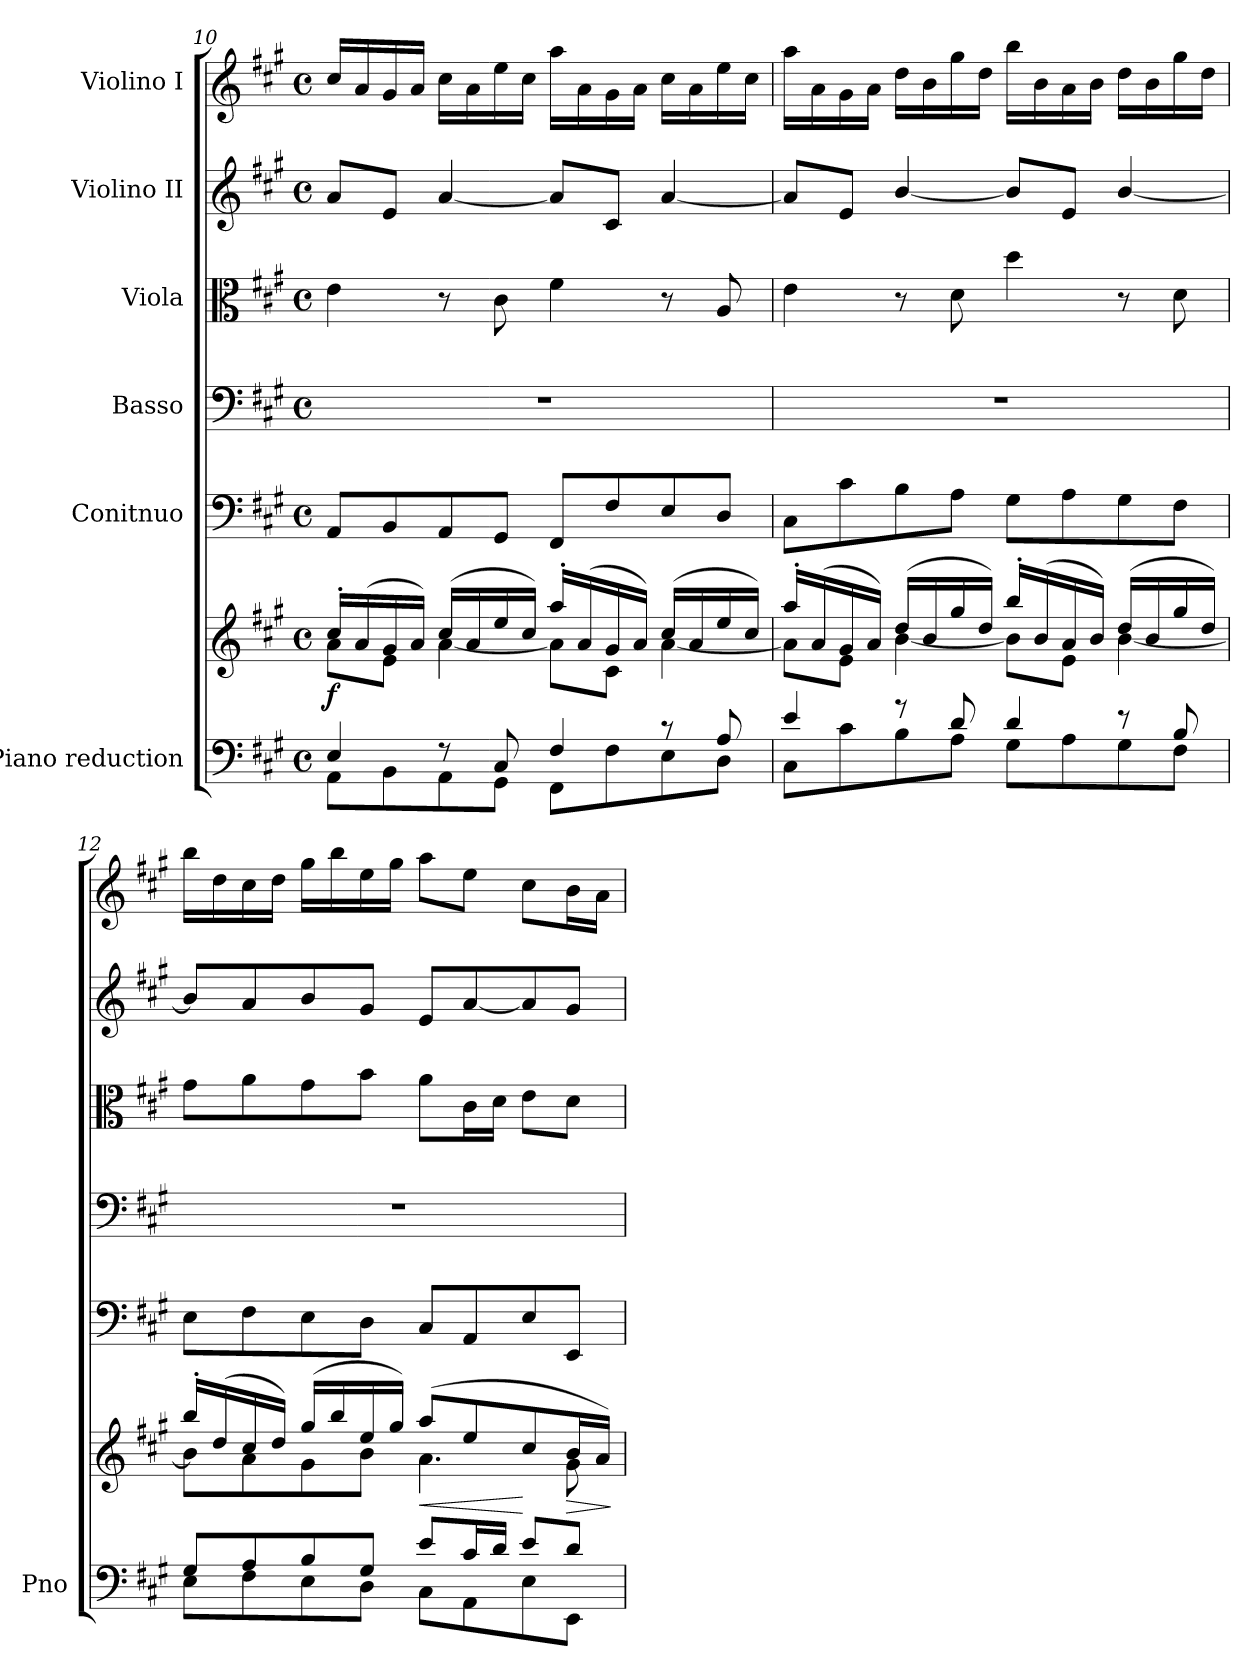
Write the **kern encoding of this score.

**kern	**kern	**dynam	**kern	**kern	**kern	**kern	**kern
*part6	*part6	*part6	*part5	*part4	*part3	*part2	*part1
*staff7	*staff6	*staff6/7	*staff5	*staff4	*staff3	*staff2	*staff1
*I"Piano reduction	*	*	*I"Conitnuo	*I"Basso	*I"Viola	*I"Violino II	*I"Violino I
*I'Pno	*	*	*	*	*	*	*
*clefF4	*clefG2	*	*clefF4	*clefF4	*clefC3	*clefG2	*clefG2
*k[f#c#g#]	*k[f#c#g#]	*	*k[f#c#g#]	*k[f#c#g#]	*k[f#c#g#]	*k[f#c#g#]	*k[f#c#g#]
*M4/4	*M4/4	*	*M4/4	*M4/4	*M4/4	*M4/4	*M4/4
*met(c)	*met(c)	*	*met(c)	*met(c)	*met(c)	*met(c)	*met(c)
=10	=10	=10	=10	=10	=10	=10	=10
*^	*^	*	*	*	*	*	*
!	!	!	!	!LO:DY:b	!	!	!	!	!
4E/	8AA\L	16cc#'/LL	8a\L	f	8AA/L	1r	4e\	8a/L	16cc#/LL
.	.	(16a/	.	.	.	.	.	.	16a/
.	8BB\	16g#/	8e\J	.	8BB/	.	.	8e/J	16g#/
.	.	16a/JJ)	.	.	.	.	.	.	16a/JJ
8r	8AA\	(16cc#/LL	[4a\	.	8AA/	.	8r	[4a/	16cc#\LL
.	.	16a/	.	.	.	.	.	.	16a\
8C#/	8GG#\J	16ee/	.	.	8GG#/J	.	8c#\	.	16ee\
.	.	16cc#/JJ)	.	.	.	.	.	.	16cc#\JJ
4F#/	8FF#\L	16aa'/LL	8a\L]	.	8FF#/L	.	4f#\	8a/L]	16aa\LL
.	.	(16a/	.	.	.	.	.	.	16a\
.	8F#\	16g#/	8c#\J	.	8F#/	.	.	8c#/J	16g#\
.	.	16a/JJ)	.	.	.	.	.	.	16a\JJ
8r	8E\	(16cc#/LL	[4a\	.	8E/	.	8r	[4a/	16cc#\LL
.	.	16a/	.	.	.	.	.	.	16a\
8A/	8D\J	16ee/	.	.	8D/J	.	8A/	.	16ee\
.	.	16cc#/JJ)	.	.	.	.	.	.	16cc#\JJ
=11	=11	=11	=11	=11	=11	=11	=11	=11	=11
4e/	8C#\L	16aa'/LL	8a\L]	.	8C#\L	1r	4e\	8a/L]	16aa\LL
.	.	(16a/	.	.	.	.	.	.	16a\
.	8c#\	16g#/	8e\J	.	8c#\	.	.	8e/J	16g#\
.	.	16a/JJ)	.	.	.	.	.	.	16a\JJ
8r	8B\	(16dd/LL	[4b\	.	8B\	.	8r	[4b/	16dd\LL
.	.	16b/	.	.	.	.	.	.	16b\
8d/	8A\J	16gg#/	.	.	8A\J	.	8d\	.	16gg#\
.	.	16dd/JJ)	.	.	.	.	.	.	16dd\JJ
4d/	8G#\L	16bb'/LL	8b\L]	.	8G#\L	.	4dd\	8b/L]	16bb\LL
.	.	(16b/	.	.	.	.	.	.	16b\
.	8A\	16a/	8e\J	.	8A\	.	.	8e/J	16a\
.	.	16b/JJ)	.	.	.	.	.	.	16b\JJ
8r	8G#\	(16dd/LL	[4b\	.	8G#\	.	8r	[4b/	16dd\LL
.	.	16b/	.	.	.	.	.	.	16b\
8B/	8F#\J	16gg#/	.	.	8F#\J	.	8d\	.	16gg#\
.	.	16dd/JJ)	.	.	.	.	.	.	16dd\JJ
=12	=12	=12	=12	=12	=12	=12	=12	=12	=12
8G#/L	8E\L	16bb'/LL	8b\L]	.	8E\L	1r	8g#\L	8b/L]	16bb\LL
.	.	(16dd/	.	.	.	.	.	.	16dd\
8A/	8F#\	16cc#/	8a\	.	8F#\	.	8a\	8a/	16cc#\
.	.	16dd/JJ)	.	.	.	.	.	.	16dd\JJ
8B/	8E\	(16gg#/LL	8g#\	.	8E\	.	8g#\	8b/	16gg#\LL
.	.	16bb/	.	.	.	.	.	.	16bb\
8G#/J	8D\J	16ee/	8b\J	.	8D\J	.	8b\J	8g#/J	16ee\
.	.	16gg#/JJ)	.	.	.	.	.	.	16gg#\JJ
!	!	!	!	!LO:HP:b	!	!	!	!	!
8e/L	8C#\L	(8aa/L	4.a\	<	8C#/L	.	8a\L	8e/L	8aa\L
16c#/L	8AA\	8ee/	.	.	8AA/	.	16c#\L	[8a/	8ee\J
16d/JJ	.	.	.	.	.	.	16d\JJ	.	.
8e/L	8E\	8cc#/	.	[	8E/	.	8e\L	8a/]	8cc#\L
!	!	!	!	!LO:HP:b	!	!	!	!	!
8d/J	8EE\J	16b/L	8g#\	>	8EE/J	.	8d\J	8g#/J	16b\L
.	.	16a/JJ)	.	.	.	.	.	.	16a\JJ
*v	*v	*	*	*	*	*	*	*	*
*	*v	*v	*	*	*	*	*	*
.	.	]	.	.	.	.	.
=	=	=	=	=	=	=	=
*-	*-	*-	*-	*-	*-	*-	*-
